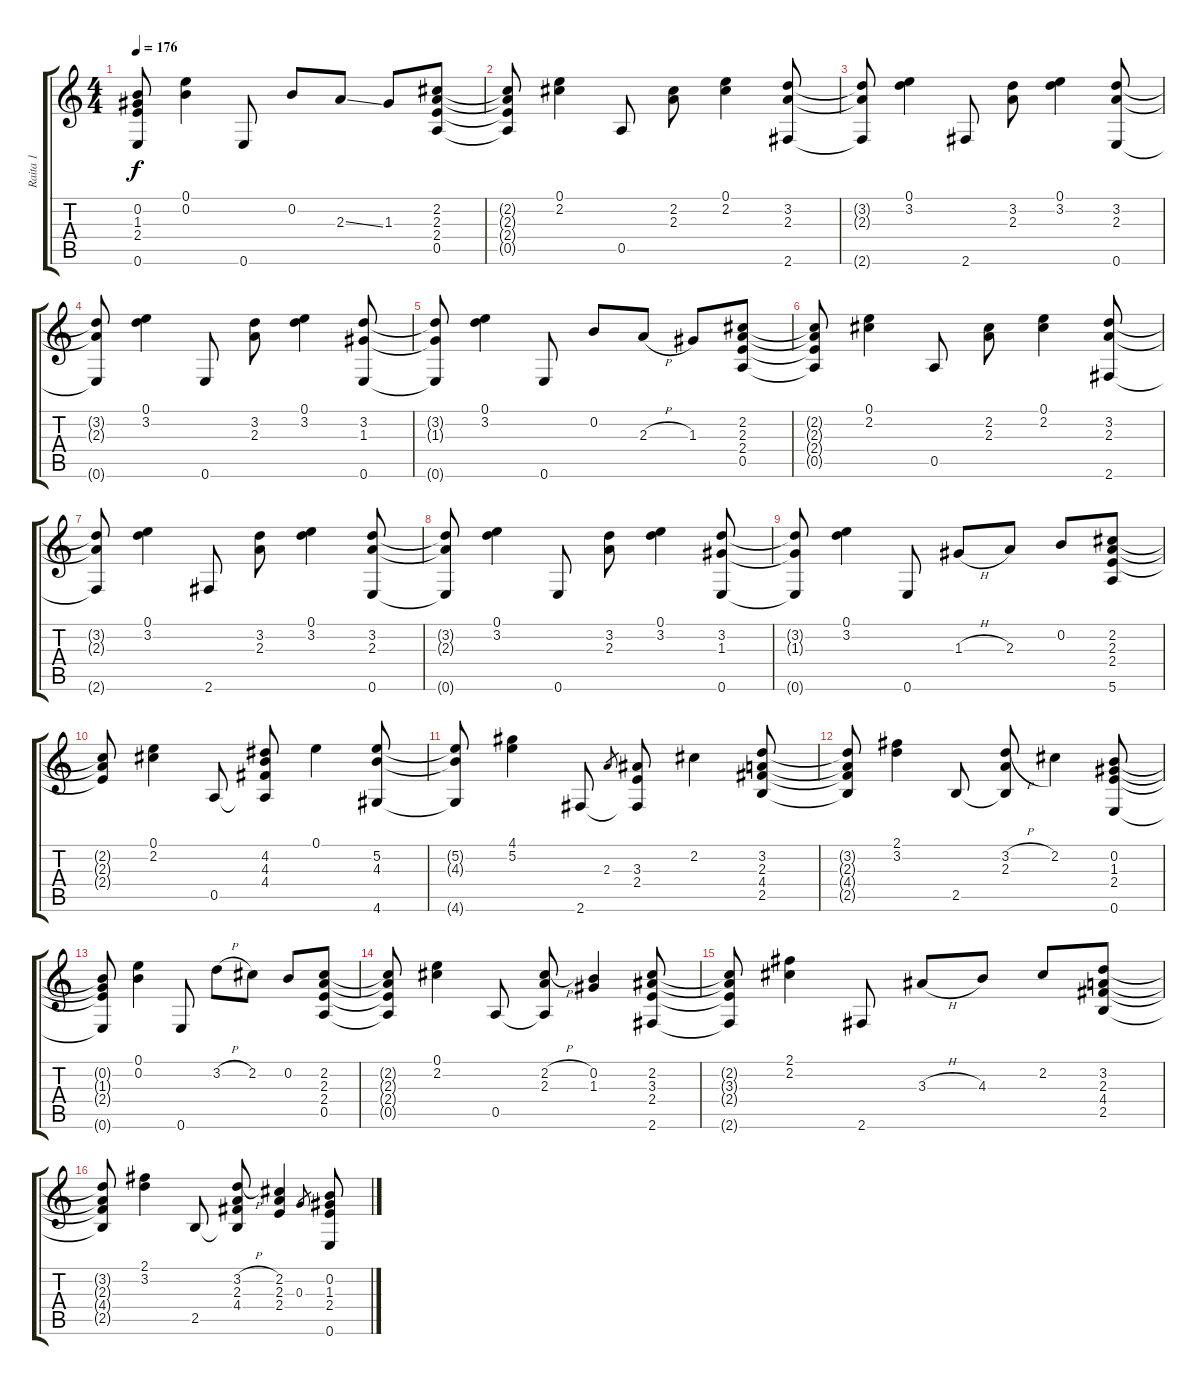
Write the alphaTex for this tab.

\track ("Raita 1" "Raita 1") {instrument acousticguitarnylon}
\staff {score tabs}
\tuning (E4 B3 G3 D3 A2 E2) {hide}
\ts (4 4)
\tempo 176
\clef g2
\ks c
(0.2{t} 1.3{t} 2.4{t} 0.6{t}).8{dy f} (0.1 0.2).4 0.6.8 0.2.8 2.3{ss}.8 1.3.8 (2.2 2.3 2.4 0.5).8 |
(2.2{t} 2.3{t} 2.4{t} 0.5{t}).8 (0.1 2.2).4 0.5.8 (2.2 2.3).8 (0.1 2.2).4 (3.2 2.3 2.6).8 |
(3.2{t} 2.3{t} 2.6{t}).8 (0.1 3.2).4 2.6.8 (3.2 2.3).8 (0.1 3.2).4 (3.2 2.3 0.6).8 |
(3.2{t} 2.3{t} 0.6{t}).8 (0.1 3.2).4 0.6.8 (3.2 2.3).8 (0.1 3.2).4 (3.2 1.3 0.6).8 |
(3.2{t} 1.3{t} 0.6{t}).8 (0.1 3.2).4 0.6.8 0.2.8 2.3{h}.8 1.3.8 (2.2 2.3 2.4 0.5).8 |
(2.2{t} 2.3{t} 2.4{t} 0.5{t}).8 (0.1 2.2).4 0.5.8 (2.2 2.3).8 (0.1 2.2).4 (3.2 2.3 2.6).8 |
(3.2{t} 2.3{t} 2.6{t}).8 (0.1 3.2).4 2.6.8 (3.2 2.3).8 (0.1 3.2).4 (3.2 2.3 0.6).8 |
(3.2{t} 2.3{t} 0.6{t}).8 (0.1 3.2).4 0.6.8 (3.2 2.3).8 (0.1 3.2).4 (3.2 1.3 0.6).8 |
(3.2{t} 1.3{t} 0.6{t}).8 (0.1 3.2).4 0.6.8 1.3{h}.8 2.3.8 0.2.8 (2.2 2.3 2.4 5.6).8 |
(2.2{t} 2.3{t} 2.4{t}).8 (0.1 2.2).4 0.5.8 (4.2 4.3 4.4 0.5{t}).8 0.1.4 (5.2 4.3 4.6).8 |
(5.2{t} 4.3{t} 4.6{t}).8 (4.1 5.2).4 2.6.8 2.3.8{gr} (3.3 2.4 2.6{t}).8 2.2.4 (3.2 2.3 4.4 2.5).8 |
(3.2{t} 2.3{t} 4.4{t} 2.5{t}).8 (2.1 3.2).4 2.5.8 (3.2{h} 2.3 2.5{t}).8 2.2.4 (0.2 1.3 2.4 0.6).8 |
(0.2{t} 1.3{t} 2.4{t} 0.6{t}).8 (0.1 0.2).4 0.6.8 3.2{h}.8 2.2.8 0.2.8 (2.2 2.3 2.4 0.5).8 |
(2.2{t} 2.3{t} 2.4{t} 0.5{t}).8 (0.1 2.2).4 0.5.8 (2.2{h} 2.3 0.5{t}).8 (0.2 1.3).4 (2.2 3.3 2.4 2.6).8 |
(2.2{t} 3.3{t} 2.4{t} 2.6{t}).8 (2.1 2.2).4 2.6.8 3.3{h}.8 4.3.8 2.2.8 (3.2 2.3 4.4 2.5).8 |
(3.2{t} 2.3{t} 4.4{t} 2.5{t}).8 (2.1 3.2).4 2.5.8 (3.2{h} 2.3 4.4 2.5{t}).8 (2.2 2.3 2.4).4 0.3.8{gr} (0.2 1.3 2.4 0.6).8
